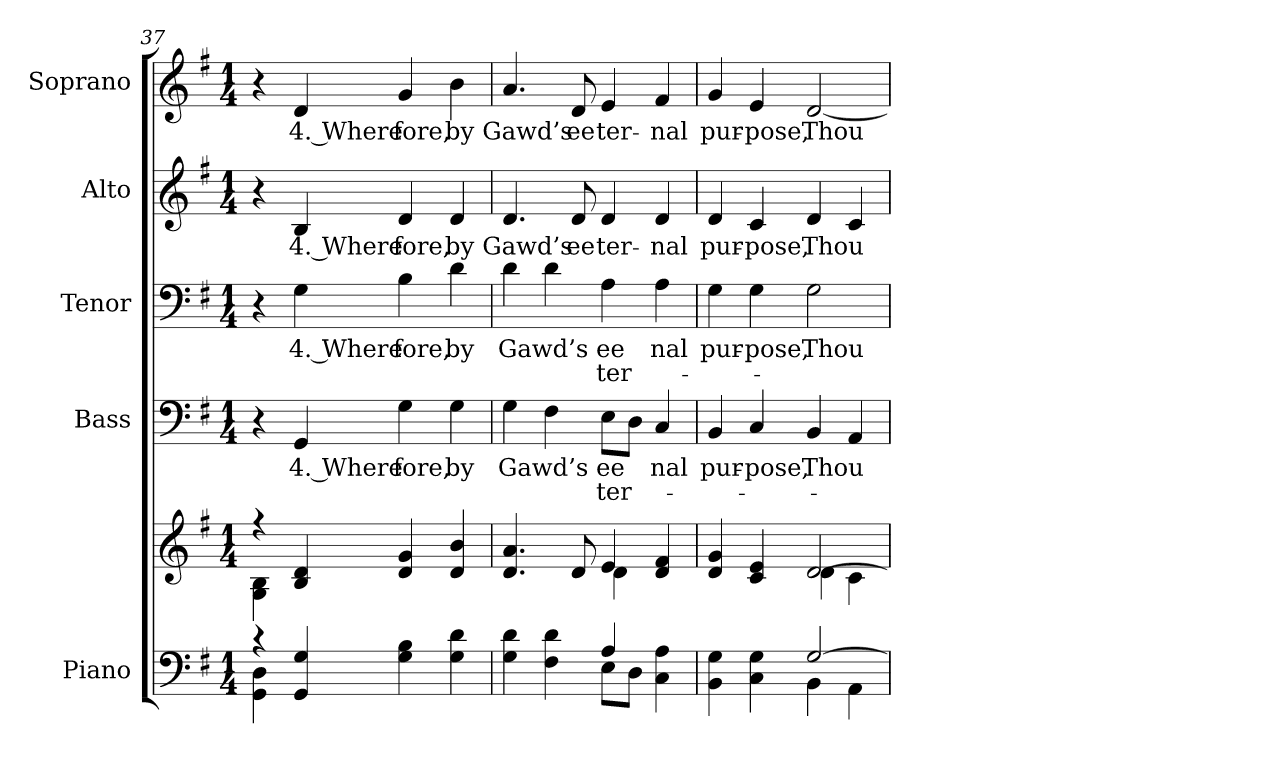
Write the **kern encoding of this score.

**kern	**kern	**kern	**text	**text	**kern	**text	**text	**kern	**text	**kern	**text
*part5	*part5	*part4	*part4	*part4	*part3	*part3	*part3	*part2	*part2	*part1	*part1
*staff6	*staff5	*staff4	*staff4	*staff4	*staff3	*staff3	*staff3	*staff2	*staff2	*staff1	*staff1
*I"Piano	*	*I"Bass	*	*	*I"Tenor	*	*	*I"Alto	*	*I"Soprano	*
*I'Pno.	*	*I'B.	*	*	*I'T.	*	*	*I'A.	*	*I'S.	*
*clefF4	*clefG2	*clefF4	*	*	*clefF4	*	*	*clefG2	*	*clefG2	*
*k[f#]	*k[f#]	*k[f#]	*	*	*k[f#]	*	*	*k[f#]	*	*k[f#]	*
*G:	*G:	*G:	*	*	*G:	*	*	*G:	*	*G:	*
*M1/4	*M1/4	*M1/4	*	*	*M1/4	*	*	*M1/4	*	*M1/4	*
=37	=37	=37	=37	=37	=37	=37	=37	=37	=37	=37	=37
*^	*^	*	*	*	*	*	*	*	*	*	*
4r	4GGi\ 4Di	4r	4Gi\ 4Bi	4r	.	.	4r	.	.	4r	.	4r	.
!	!	!	!	!	!LO:LY:b:color=#000000	!	!	!	!	!	!	!	!
!	!	!	!	!	!	!	!	!LO:LY:b:color=#000000	!	!	!	!	!
!	!	!	!	!	!	!	!	!	!	!	!LO:LY:b:color=#000000	!	!
!	!	!	!	!	!	!	!	!	!	!	!	!	!LO:LY:b:color=#000000
4GGi/ 4Gi	4ryy	4Bi/ 4di	4ryy	4GGi/	4. Where	.	4Gi\	4. Where	.	4Bi/	4. Where	4di/	4. Where
!	!	!	!	!	!LO:LY:b:color=#000000	!	!	!	!	!	!	!	!
!	!	!	!	!	!	!	!	!LO:LY:b:color=#000000	!	!	!	!	!
!	!	!	!	!	!	!	!	!	!	!	!LO:LY:b:color=#000000	!	!
!	!	!	!	!	!	!	!	!	!	!	!	!	!LO:LY:b:color=#000000
4Gi\ 4Bi	2ryy	4di/ 4gi	2ryy	4Gi\	fore,	.	4Bi\	fore,	.	4di/	fore,	4gi/	fore,
!	!	!	!	!	!LO:LY:b:color=#000000	!	!	!	!	!	!	!	!
!	!	!	!	!	!	!	!	!LO:LY:b:color=#000000	!	!	!	!	!
!	!	!	!	!	!	!	!	!	!	!	!LO:LY:b:color=#000000	!	!
!	!	!	!	!	!	!	!	!	!	!	!	!	!LO:LY:b:color=#000000
4Gi\ 4di	.	4di/ 4bi	.	4Gi\	by	.	4di\	by	.	4di/	by	4bi\	by
!!LO:PB:g=z
=38	=38	=38	=38	=38	=38	=38	=38	=38	=38	=38	=38	=38	=38
!	!	!	!	!	!LO:LY:b:color=#000000	!	!	!	!	!	!	!	!
!	!	!	!	!	!	!	!	!LO:LY:b:color=#000000	!	!	!	!	!
!	!	!	!	!	!	!	!	!	!	!	!LO:LY:b:color=#000000	!	!
!	!	!	!	!	!	!	!	!	!	!	!	!	!LO:LY:b:color=#000000
4Gi\ 4di	2ryy	4.di/ 4.ai	2ryy	4Gi\	Gawd’s	.	4di\	Gawd’s	.	4.di/	Gawd’s	4.ai/	Gawd’s
4F#i\ 4di	.	.	.	4F#i\	.	.	4di\	.	.	.	.	.	.
!	!	!	!	!	!	!	!	!	!	!	!LO:LY:b:color=#000000	!	!
!	!	!	!	!	!	!	!	!	!	!	!	!	!LO:LY:b:color=#000000
.	.	8di/	.	.	.	.	.	.	.	8di/	ee	8di/	ee
!	!	!	!	!	!LO:LY:b:color=#000000	!LO:LY:b:color=#000000	!	!	!	!	!	!	!
!	!	!	!	!	!	!	!	!LO:LY:b:color=#000000	!LO:LY:b:color=#000000	!	!	!	!
!	!	!	!	!	!	!	!	!	!	!	!LO:LY:b:color=#000000	!	!
!	!	!	!	!	!	!	!	!	!	!	!	!	!LO:LY:b:color=#000000
4Ai/	8Ei\L	4ei/	4di\	8Ei\L	ee	ter-	4Ai\	ee	ter-	4di/	ter-	4ei/	ter-
.	8Di\J	.	.	8Di\J	.	.	.	.	.	.	.	.	.
!	!	!	!	!	!LO:LY:b:color=#000000	!	!	!	!	!	!	!	!
!	!	!	!	!	!	!	!	!LO:LY:b:color=#000000	!	!	!	!	!
!	!	!	!	!	!	!	!	!	!	!	!LO:LY:b:color=#000000	!	!
!	!	!	!	!	!	!	!	!	!	!	!	!	!LO:LY:b:color=#000000
4Ci\ 4Ai	4ryy	4di/ 4f#i	4ryy	4Ci/	-nal	.	4Ai\	-nal	.	4di/	-nal	4f#i/	-nal
=39	=39	=39	=39	=39	=39	=39	=39	=39	=39	=39	=39	=39	=39
!	!	!	!	!	!LO:LY:b:color=#000000	!	!	!	!	!	!	!	!
!	!	!	!	!	!	!	!	!LO:LY:b:color=#000000	!	!	!	!	!
!	!	!	!	!	!	!	!	!	!	!	!LO:LY:b:color=#000000	!	!
!	!	!	!	!	!	!	!	!	!	!	!	!	!LO:LY:b:color=#000000
4BBi\ 4Gi	2ryy	4di/ 4gi	2ryy	4BBi/	pur-	.	4Gi\	pur-	.	4di/	pur-	4gi/	pur-
!	!	!	!	!	!LO:LY:b:color=#000000	!	!	!	!	!	!	!	!
!	!	!	!	!	!	!	!	!LO:LY:b:color=#000000	!	!	!	!	!
!	!	!	!	!	!	!	!	!	!	!	!LO:LY:b:color=#000000	!	!
!	!	!	!	!	!	!	!	!	!	!	!	!	!LO:LY:b:color=#000000
4Ci\ 4Gi	.	4ci/ 4ei	.	4Ci/	-pose,	.	4Gi\	-pose,	.	4ci/	-pose,	4ei/	-pose,
!	!	!	!	!	!LO:LY:b:color=#000000	!	!	!	!	!	!	!	!
!	!	!	!	!	!	!	!	!LO:LY:b:color=#000000	!	!	!	!	!
!	!	!	!	!	!	!	!	!	!	!	!LO:LY:b:color=#000000	!	!
!	!	!	!	!	!	!	!	!	!	!	!	!	!LO:LY:b:color=#000000
[>2Gi/	4BBi\	[>2di/	4di\	4BBi/	Thou	.	2Gi\	Thou	.	4di/	Thou	[<2di/	Thou
.	4AAi\	.	4ci\	4AAi/	.	.	.	.	.	4ci/	.	.	.
*v	*v	*	*	*	*	*	*	*	*	*	*	*	*
*	*v	*v	*	*	*	*	*	*	*	*	*	*
=	=	=	=	=	=	=	=	=	=	=	=
*-	*-	*-	*-	*-	*-	*-	*-	*-	*-	*-	*-
